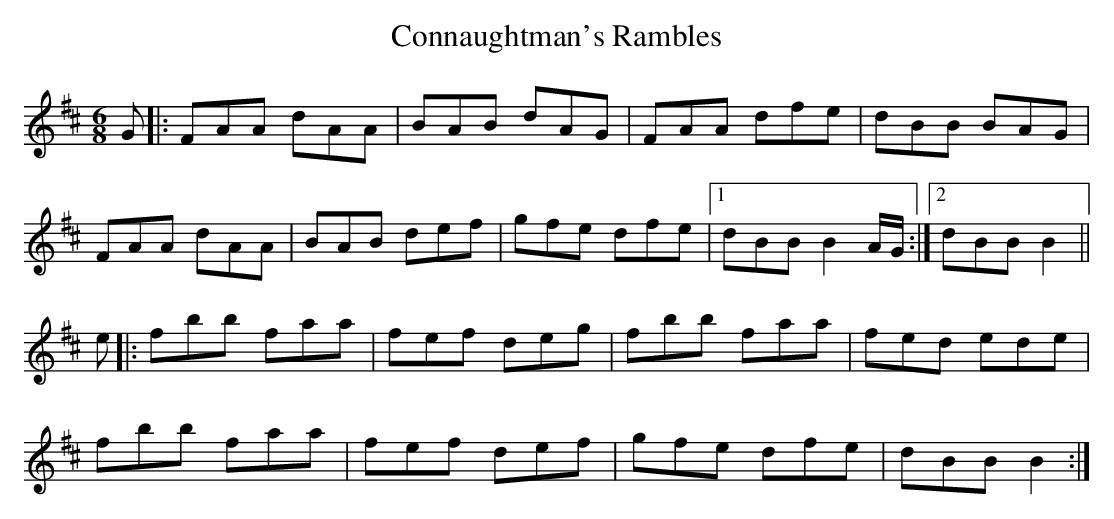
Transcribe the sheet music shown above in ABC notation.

X:1
T:Connaughtman's Rambles
M:6/8
L:1/8
K:D
G|:FAA dAA|BAB dAG|FAA dfe|dBB BAG|
FAA dAA|BAB def|gfe dfe|1 dBB B2A/G/:|2 dBB B2||
e|:fbb faa|fef deg|fbb faa|fed ede|
fbb faa|fef def|gfe dfe|dBB B2:|
